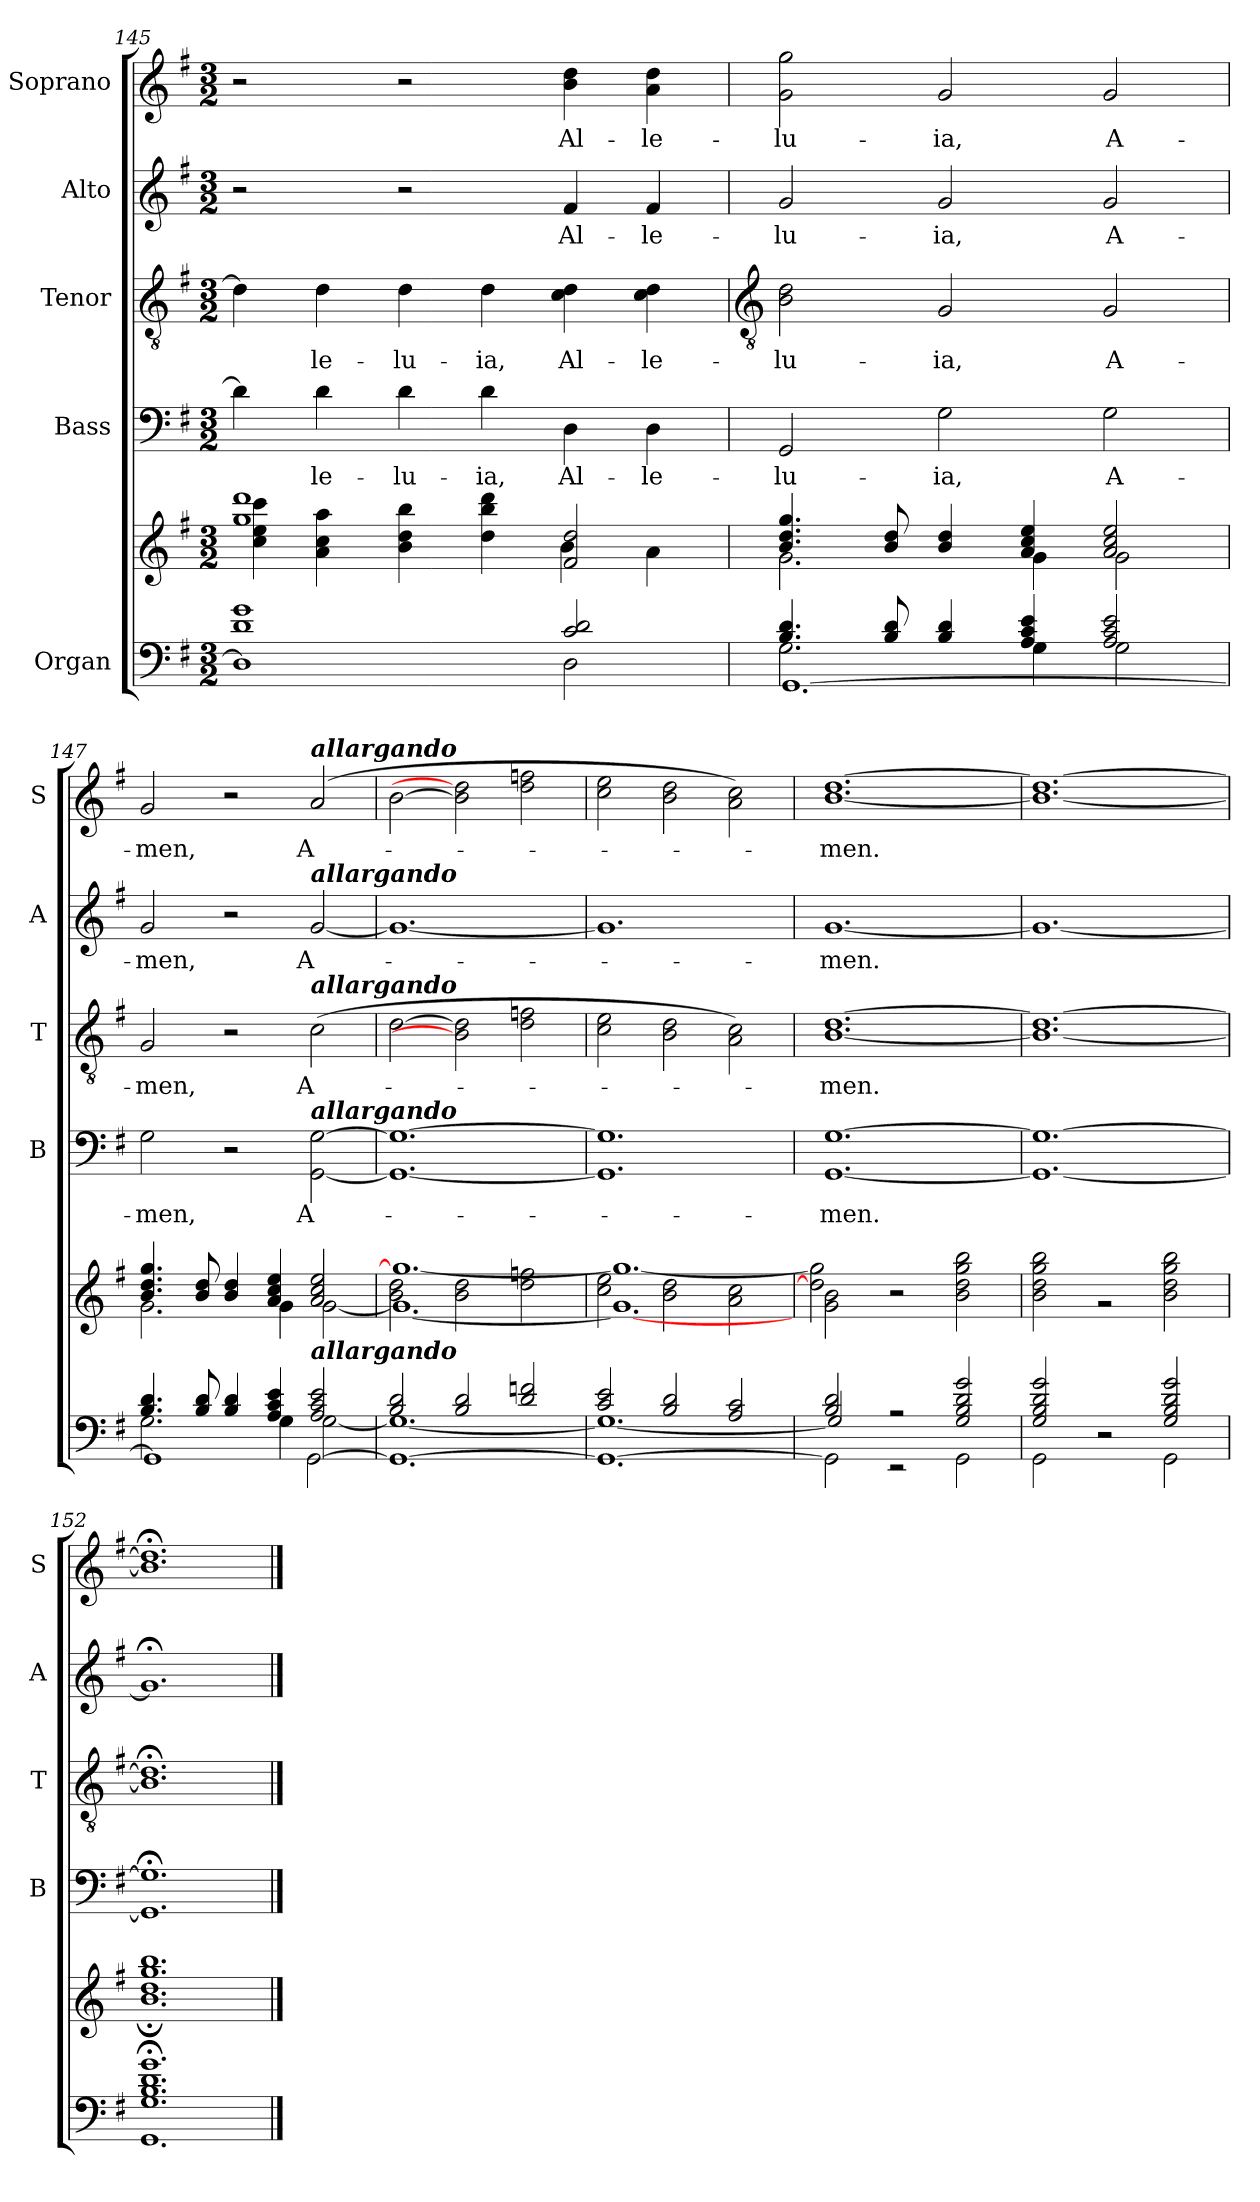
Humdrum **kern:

**kern	**kern	**kern	**text	**kern	**text	**kern	**text	**kern	**text
*part5	*part5	*part4	*part4	*part3	*part3	*part2	*part2	*part1	*part1
*staff6	*staff5	*staff4	*staff4	*staff3	*staff3	*staff2	*staff2	*staff1	*staff1
*I"Organ	*	*I"Bass	*	*I"Tenor	*	*I"Alto	*	*I"Soprano	*
*	*	*I'B	*	*I'T	*	*I'A	*	*I'S	*
*clefF4	*clefG2	*clefF4	*	*clefGv2	*	*clefG2	*	*clefG2	*
*k[f#]	*k[f#]	*k[f#]	*	*k[f#]	*	*k[f#]	*	*k[f#]	*
*G:	*G:	*G:	*	*G:	*	*G:	*	*G:	*
*M3/2	*M3/2	*M3/2	*	*M3/2	*	*M3/2	*	*M3/2	*
=145	=145	=145	=145	=145	=145	=145	=145	=145	=145
*^	*^	*	*	*	*	*	*	*	*
1d/ 1g/	1D\]	1gg/ 1ddd/	4cc\ 4ee\ 4ccc\	4d]	.	4d]	.	2r	.	2r	.
!	!	!	!	!	!LO:LY:b	!	!LO:LY:b	!	!	!	!
.	.	.	4a\ 4cc\ 4aa\	4d	le-	4d	le-	.	.	.	.
!	!	!	!	!	!LO:LY:b	!	!LO:LY:b	!	!	!	!
.	.	.	4b\ 4dd\ 4bb\	4d	-lu-	4d	-lu-	2r	.	2r	.
!	!	!	!	!	!LO:LY:b	!	!LO:LY:b	!	!	!	!
.	.	.	4dd\ 4bb\ 4ddd\	4d	-ia,	4d	-ia,	.	.	.	.
!	!	!	!	!	!LO:LY:b	!	!LO:LY:b	!	!LO:LY:b	!	!LO:LY:b
2c/ 2d/	2D\	2f#/ 2dd/	4b\	4D	Al-	4c 4d	Al-	4f#	Al-	4b 4dd	Al-
!	!	!	!	!	!LO:LY:b	!	!LO:LY:b	!	!LO:LY:b	!	!LO:LY:b
.	.	.	4a\	4D	-le-	4c 4d	-le-	4f#	-le-	4a 4dd	-le-
*v	*v	*	*	*	*	*	*	*	*	*	*
!!LO:LB:g=z
=146	=146	=146	=146	=146	=146	=146	=146	=146	=146	=146
*	*	*	*	*	*clefGv2	*	*	*	*	*
*^	*	*	*	*	*	*	*	*	*	*
*	*^	*	*	*	*	*	*	*	*	*	*
!	!	!	!	!	!	!LO:LY:b	!	!LO:LY:b	!	!LO:LY:b	!	!LO:LY:b
4.B/ 4.d/	2.G\	[1.GG\	4.b/ 4.dd/ 4.gg/	2.g\	2GG	-lu-	2B 2d	-lu-	2g	-lu-	2g 2gg	-lu-
8B/ 8d/	.	.	8b/ 8dd/	.	.	.	.	.	.	.	.	.
!	!	!	!	!	!	!LO:LY:b	!	!LO:LY:b	!	!LO:LY:b	!	!LO:LY:b
4B/ 4d/	.	.	4b/ 4dd/	.	2G	-ia,	2G	-ia,	2g	-ia,	2g	-ia,
4A/ 4c/ 4e/	4G\	.	4a/ 4cc/ 4ee/	4g\	.	.	.	.	.	.	.	.
!	!	!	!	!	!	!LO:LY:b	!	!LO:LY:b	!	!LO:LY:b	!	!LO:LY:b
2A/ 2c/ 2e/	2G\	.	2a/ 2cc/ 2ee/	2g\	2G	A-	2G	A-	2g	A-	2g	A-
=147	=147	=147	=147	=147	=147	=147	=147	=147	=147	=147	=147	=147
!	!	!	!	!	!	!LO:LY:b	!	!LO:LY:b	!	!LO:LY:b	!	!LO:LY:b
4.B/ 4.d/	2.G\	1GG\]	4.b/ 4.dd/ 4.gg/	2.g\	2G	-men,	2G	-men,	2g	-men,	2g	-men,
8B/ 8d/	.	.	8b/ 8dd/	.	.	.	.	.	.	.	.	.
4B/ 4d/	.	.	4b/ 4dd/	.	2r	.	2r	.	2r	.	2r	.
4A/ 4c/ 4e/	4G\	.	4a/ 4cc/ 4ee/	4g\	.	.	.	.	.	.	.	.
!	!	!	!	!	!	!	!	!	!	!	!LO:TX:a:Bi:t=allargando	!
!	!	!	!	!	!	!	!	!	!LO:TX:a:Bi:t=allargando	!	!	!
!	!	!	!	!	!	!	!LO:TX:a:Bi:t=allargando	!	!	!	!	!
!	!	!	!	!	!LO:TX:a:Bi:t=allargando	!	!	!	!	!	!	!
!LO:TX:a:Bi:t=allargando	!	!	!	!	!	!	!	!	!	!	!	!
!	!	!	!	!	!	!LO:LY:b	!	!LO:LY:b	!	!LO:LY:b	!	!LO:LY:b
2A/ 2c/ 2e/	[2G\	[2GG\	2a/ 2cc/ 2ee/	[2g\	[2GG\ [2G\	A-	(>2c	A-	[2g	A-	(>2a	A-
=148	=148	=148	=148	=148	=148	=148	=148	=148	=148	=148	=148	=148
2B/ 2d/	1.G\_	1.GG\_	2b\ 2dd\	1.g\_ 1.gg\_	1.GG_ 1.G_	.	[2d	.	1.g_	.	[2b	.
2B/ 2d/	.	.	2b\ 2dd\	.	.	.	2B] 2d]	.	.	.	2b] 2dd]	.
2d/ 2fn/	.	.	2dd\ 2ffn\	.	.	.	2d 2fn	.	.	.	2dd 2ffn	.
=149	=149	=149	=149	=149	=149	=149	=149	=149	=149	=149	=149	=149
2c/ 2e/	1.G\_	1.GG\_	2cc\ 2ee\	1.g\_ 1.gg\_	1.GG] 1.G]	.	2c 2e	.	1.g]	.	2cc 2ee	.
2B/ 2d/	.	.	2b\ 2dd\	.	.	.	2B 2d	.	.	.	2b 2dd	.
2A/ 2c/	.	.	2a\ 2cc\	.	.	.	2A 2c)	.	.	.	2a 2cc)	.
=150	=150	=150	=150	=150	=150	=150	=150	=150	=150	=150	=150	=150
!	!	!	!	!	!	!LO:LY:b	!	!LO:LY:b	!	!LO:LY:b	!	!LO:LY:b
2B/ 2d/	2G/]	2GG\]	2g\ 2b\	2dd\] 2gg\]	[1.GG [1.G	men.	[1.B [1.d	men.	[1.g	men.	[1.b [1.dd	men.
2r	1ryy	2r	1ryy	2r	.	.	.	.	.	.	.	.
2G/ 2B/ 2d/ 2g/	.	2GG\	.	2b\ 2dd\ 2gg\ 2bb\	.	.	.	.	.	.	.	.
=151	=151	=151	=151	=151	=151	=151	=151	=151	=151	=151	=151	=151
2G/ 2B/ 2d/ 2g/	1.ryy	2GG\	1.ryy	2b\ 2dd\ 2gg\ 2bb\	1.GG_ 1.G_	.	1.B_ 1.d_	.	1.g_	.	1.b_ 1.dd_	.
2r	.	2r	.	2r	.	.	.	.	.	.	.	.
2G/ 2B/ 2d/ 2g/	.	2GG\	.	2b\ 2dd\ 2gg\ 2bb\	.	.	.	.	.	.	.	.
=152	=152	=152	=152	=152	=152	=152	=152	=152	=152	=152	=152	=152
1.G/ 1.B/ 1.d/ 1.g/	1.ryy	1.GG;\	1.ryy	1.b\;< 1.dd\;< 1.gg\;< 1.bb\;<	1.GG];< 1.G];<	.	1.B];< 1.d];<	.	1.g;<]	.	1.b];< 1.dd];<	.
*v	*v	*v	*	*	*	*	*	*	*	*	*	*
*	*v	*v	*	*	*	*	*	*	*	*
==	==	==	==	==	==	==	==	==	==
*-	*-	*-	*-	*-	*-	*-	*-	*-	*-
